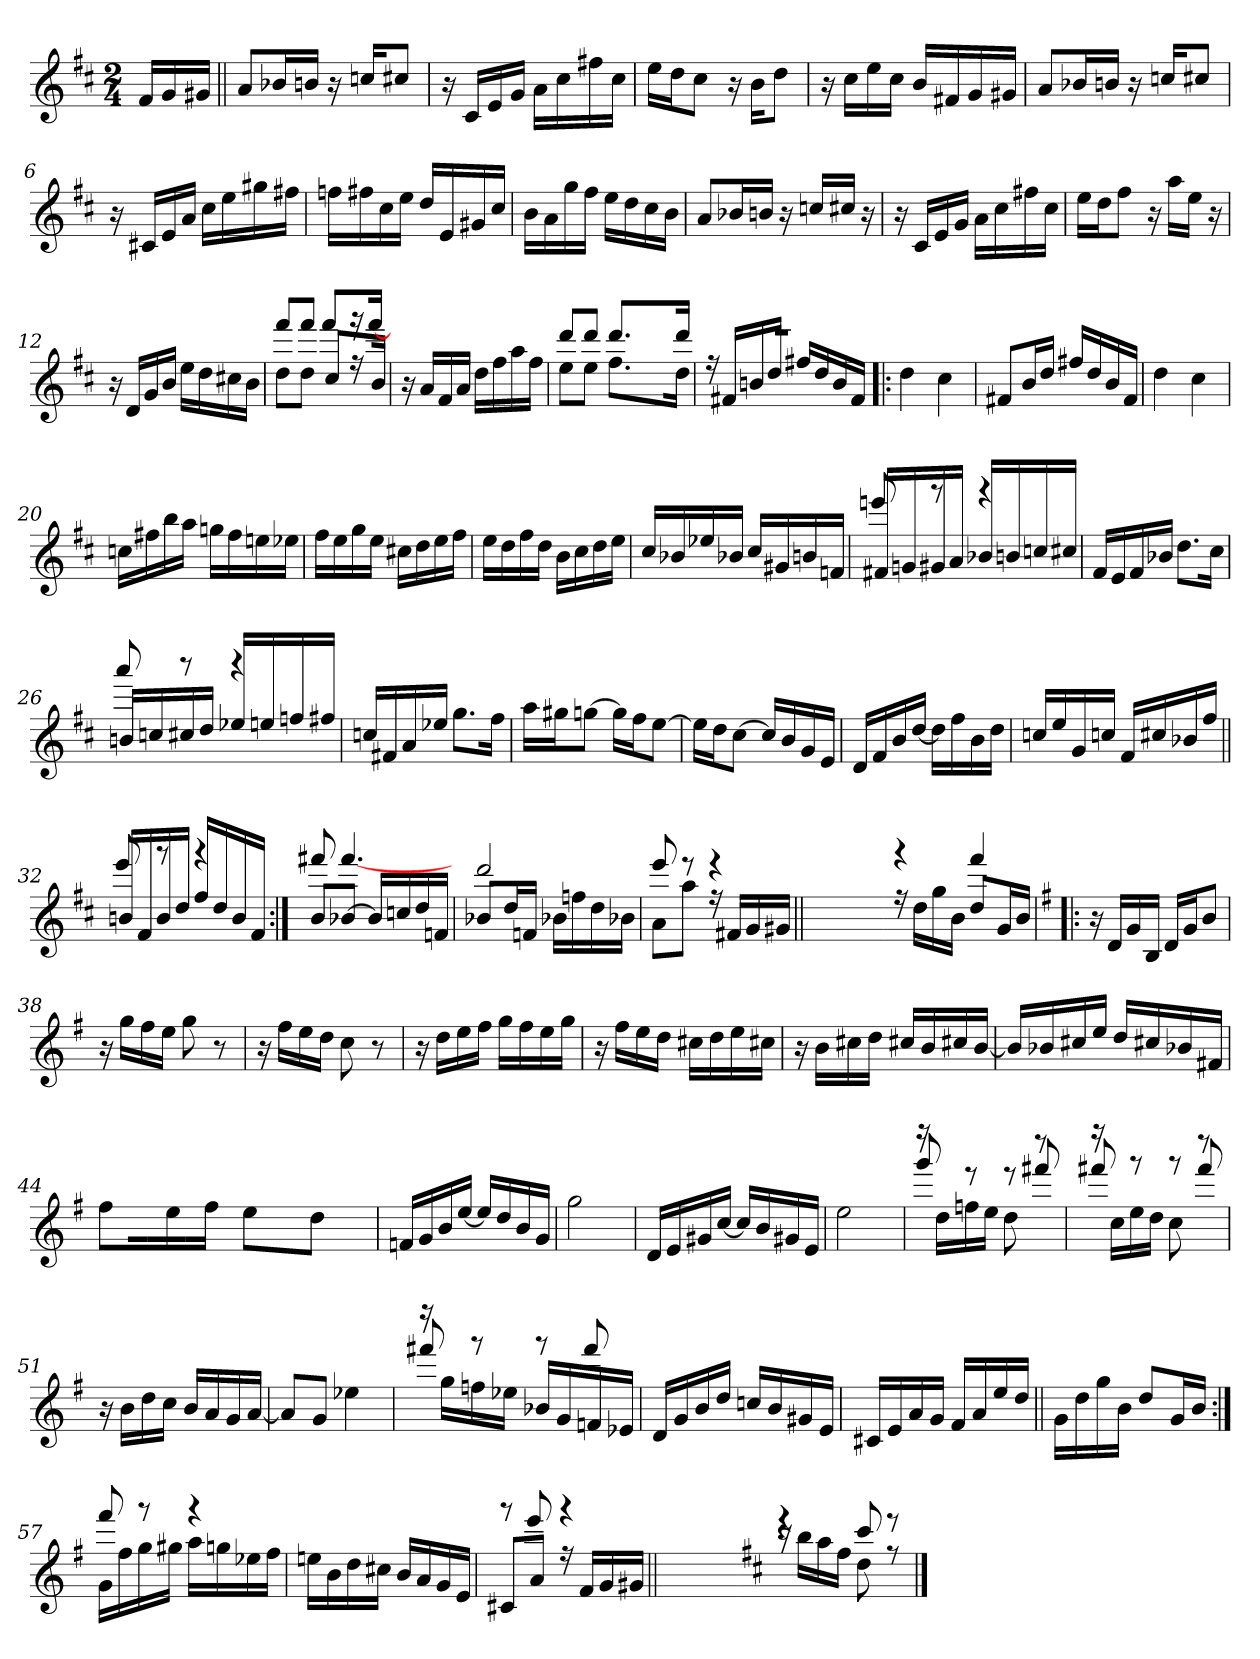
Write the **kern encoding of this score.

**kern
*part1
*staff1
*clefG2
*k[f#c#]
*D:
*M2/4
=
16f#/LL
16g/
16g#X/JJ
=1||
8a/L
16b-X/L
16bn/JJ
16r
16ccn/KL
8cc#X/J
=2
16r
16c#/LL
16e/
16g/JJ
16a\LL
16cc#\
16ff#X\
16cc#\JJ
=3
16ee\LL
16dd\J
8cc#\J
16r
16b\KL
8dd\J
=4
16r
16cc#\LL
16ee\
16cc#\JJ
16b/LL
16f#X/
16g/
16g#X/JJ
!!LO:LB:g=z
=5
8a/L
16b-X/L
16bn/JJ
16r
16ccn/KL
8cc#X/J
=6
16r
16c#X/LL
16e/
16a/JJ
16cc#\LL
16ee\
16gg#X\
16ff#X\JJ
=7
16ffn\LL
16ff#X\
16cc#\
16ee\JJ
16dd/LL
16e/
16g#X/
16cc#/JJ
=8
16b\LL
16a\
16gg\
16ff#\JJ
16ee\LL
16dd\
16cc#\
16b\JJ
!!LO:LB:g=z
=9
8a/L
16b-X/L
16bn/JJ
16r
16ccn/LL
16cc#X/JJ
16r
=10
16r
16c#/LL
16e/
16g/JJ
16a\LL
16cc#\
16ff#X\
16cc#\JJ
=11
16ee\LL
16dd\J
8ff#\J
16r
16aa\LL
16ee\JJ
16r
=12
16r
16d/LL
16g/
16b/JJ
16ee\LL
16dd\
16cc#X\
16b\JJ
!!LO:LB:g=z
=13
*^
8dd\L	8fff#!/L
8dd\J	8fff#!/J
8cc#/L	8fff#!/L
16r	16rggg
16b/Jk	[>16fff#!/Jk
*v	*v
=14
16r
16a/LL
16f#/
16a/JJ
16dd\LL
16ff#\
16aa\
16ff#\JJ
=15
*^
*	*^
8ee\L	8rcyy	8ddd!/L
8ee\J	8rcyy	8ddd!/J
8.ff#\L	36rcyy	8.ddd!/L
.	36rcyy	.
.	36rcyy	.
.	36rcyy	.
.	36rcyy	.
.	36rcyy	.
.	12ryy	.
16dd\Jk	.	16ddd!/Jk
*	*v	*v
=16	=16
16r	2rfff
16f#X/LL	.
16bn/	.
16dd/JJ	.
16ff#X/LL	.
16dd/	.
16b/	.
16f#/JJ	.
*v	*v
!!LO:LB:g=z
=17!|:
4dd\
4cc#\
=18
8f#X/L
16b/L
16dd/JJ
16ff#X/LL
16dd/
16b/
16f#/JJ
=19
4dd\
4cc#\
=20
16ccn\LL
16ff#X\
16bb\
16aa\JJ
16ggn\LL
16ff#\
16een\
16ee-X\JJ
!!LO:LB:g=z
=21
16ff#\LL
16ee\
16gg\
16ee\JJ
16cc#X\LL
16dd\
16ee\
16ff#\JJ
=22
16ee\LL
16dd\
16ff#\
16dd\JJ
16b\LL
16cc#\
16dd\
16ee\JJ
=23
16cc#/LL
16b-X/
16ee-X/
16b-X/JJ
16cc#/LL
16g#X/
16bn/
16fn/JJ
=24
*^
16f#X/LL	8eeen!/
16gn/	.
16g#X/	8rfff
16a/JJ	.
16b-X/LL	4rfff
16bn/	.
16ccn/	.
16cc#X/JJ	.
*v	*v
!!LO:LB:g=z
=25
16f#/LL
16e/
16f#/
16b-X/JJ
8.dd\L
16cc#\Jk
=26
*^
16bn/LL	8aaa!/
16ccn/	.
16cc#X/	8raaa
16dd/JJ	.
16ee-X/LL	4raaa
16een/	.
16ffn/	.
16ff#X/JJ	.
*v	*v
=27
16ccn/LL
16f#X/
16a/
16ee-X/JJ
8.gg\L
16ff#\Jk
=28
16aa\LL
16gg#X\J
[8ggn\J
16gg\LL]
16ff#\J
[8ee\J
!!LO:LB:g=z
=29
16ee\LL]
16dd\J
[8cc#\J
16cc#/LL]
16b/
16g/
16e/JJ
=30
16d/LL
16f#/
16b/
[16dd/JJ
16dd\LL]
16ff#\
16b\
16dd\JJ
=31
16ccn/LL
16ee/
16g/
16ccn/JJ
16f#/LL
16cc#X/
16b-X/
16ff#/JJ
=32||
*^
16bn/LL	8eee!/
16f#/	.
16b/	8rfff
16dd/JJ	.
16ff#/LL	4rfff
16dd/	.
16b/	.
16f#/JJ	.
!!LO:LB:g=z	!!
=33:|!	=33:|!
8b/L	8fff#X!/
[<8b-X/J	[>4.fff#!/
16b-/LL]	.
16ccn/	.
16dd/	.
16fn/JJ	.
=34	=34
!	!LO:N:head=open
8b-X/L	2ddd!/
16dd/L	.
16fn/JJ	.
16b-X\LL	.
16ffn\	.
16dd\	.
16b-X\JJ	.
=35	=35
8a\L	8eee!/
8aa\J	8reee
16r	4reee
16f#X/LL	.
16g/	.
16g#X/JJ	.
*v	*v
=35X351||
2ryy
!!LO:PB:g=z
=36-
*^
16r	4rfff
16dd\LL	.
16gg\	.
16b\JJ	.
8dd/L	4fff#!/
16g/L	.
16b/JJ	.
*v	*v
=37!|:
*k[f#]
*G:
16r
16d/LL
16g/
16B/JJ
16d/LL
16g/J
8b/J
=38
16r
16gg\LL
16ff#\
16ee\JJ
8gg\
8r
=39
16r
16ff#\LL
16ee\
16dd\JJ
8cc\
8r
!!LO:LB:g=z
=40
16r
16dd\LL
16ee\
16ff#\JJ
16gg\LL
16ff#\
16ee\
16gg\JJ
=41
16r
16ff#\LL
16ee\
16dd\JJ
16cc#X\LL
16dd\
16ee\
16cc#X\JJ
=42
16r
16b\LL
16cc#X\
16dd\JJ
16cc#X/LL
16b/
16cc#X/
[16b/JJ
=43
16bn/LL]
16b-X/
16cc#X/
16ee/JJ
16dd/LL
16cc#X/
16b-X/
16f#X/JJ
!!LO:LB:g=z
=44
8ff#\L
16ryy
16ryy
16ee\L
16ryy
16ff#\JJ
16ryy
8ee\L
16ryy
16ryy
8dd\J
16ryy
16ryy
=45
16fn/LL
16g/
16b/
[16ee/JJ
16ee/LL]
16dd/
16b/
16g/JJ
=46
2gg\
=47
16d/LL
16e/
16g#X/
[16cc/JJ
16cc/LL]
16b/
16g#X/
16e/JJ
!!LO:LB:g=z
=48
2ee\
=49
*^
16r	8ggg!/
16dd\LL	.
16ffn\	8reee
16ee\JJ	.
8dd\	8reee
8r	8fff#X!/
=50	=50
16r	8fff#X!/
16cc\LL	.
16ee\	8rggg
16dd\JJ	.
8cc\	8rggg
8r	8fff#!/
*v	*v
=51
16r
16b\LL
16dd\
16cc\JJ
16b/LL
16a/
16g/
[16a/JJ
!!LO:LB:g=z
=52
8a/L]
8g/J
4ee-X\
=53
*^
16r	8fff#X!/
16gg\LL	.
16ffn\	8rggg
16ee-X\JJ	.
16b-X/LL	8rggg
16g/	.
16fn/	8fff#!/
16e-X/JJ	.
*v	*v
=54
16d/LL
16g/
16b/
16dd/JJ
16ccn/LL
16b/
16g#X/
16e/JJ
=55
16c#X/LL
16e/
16a/
16g/JJ
16f#/LL
16a/
16ee/
16dd/JJ
!!LO:LB:g=z
=56||
16g\LL
16dd\
16gg\
16b\JJ
8dd/L
16g/L
16b/JJ
=57:|!
*^
16g\LL	8fff#!/
16ff#\	.
16gg\	8rfff
16gg#X\JJ	.
16aa\LL	4rfff
16ggn\	.
16ee-X\	.
16ff#\JJ	.
*v	*v
=58
16een\LL
16b\
16dd\
16cc#X\JJ
16b/LL
16a/
16g/
16e/JJ
=59
*^
8c#X/L	8rfff
8a/J	8eee!/
16r	4rfff
16f#/LL	.
16g/	.
16g#X/JJ	.
*v	*v
=59X592||
2ryy
!!LO:LB:g=z
=60-
*k[f#c#]
*D:
*^
16r	4rddd
16bb\LL	.
16aa\	.
16ff#\JJ	.
8dd\	8ccc#!/
8r	8rddd
*v	*v
==
*-
